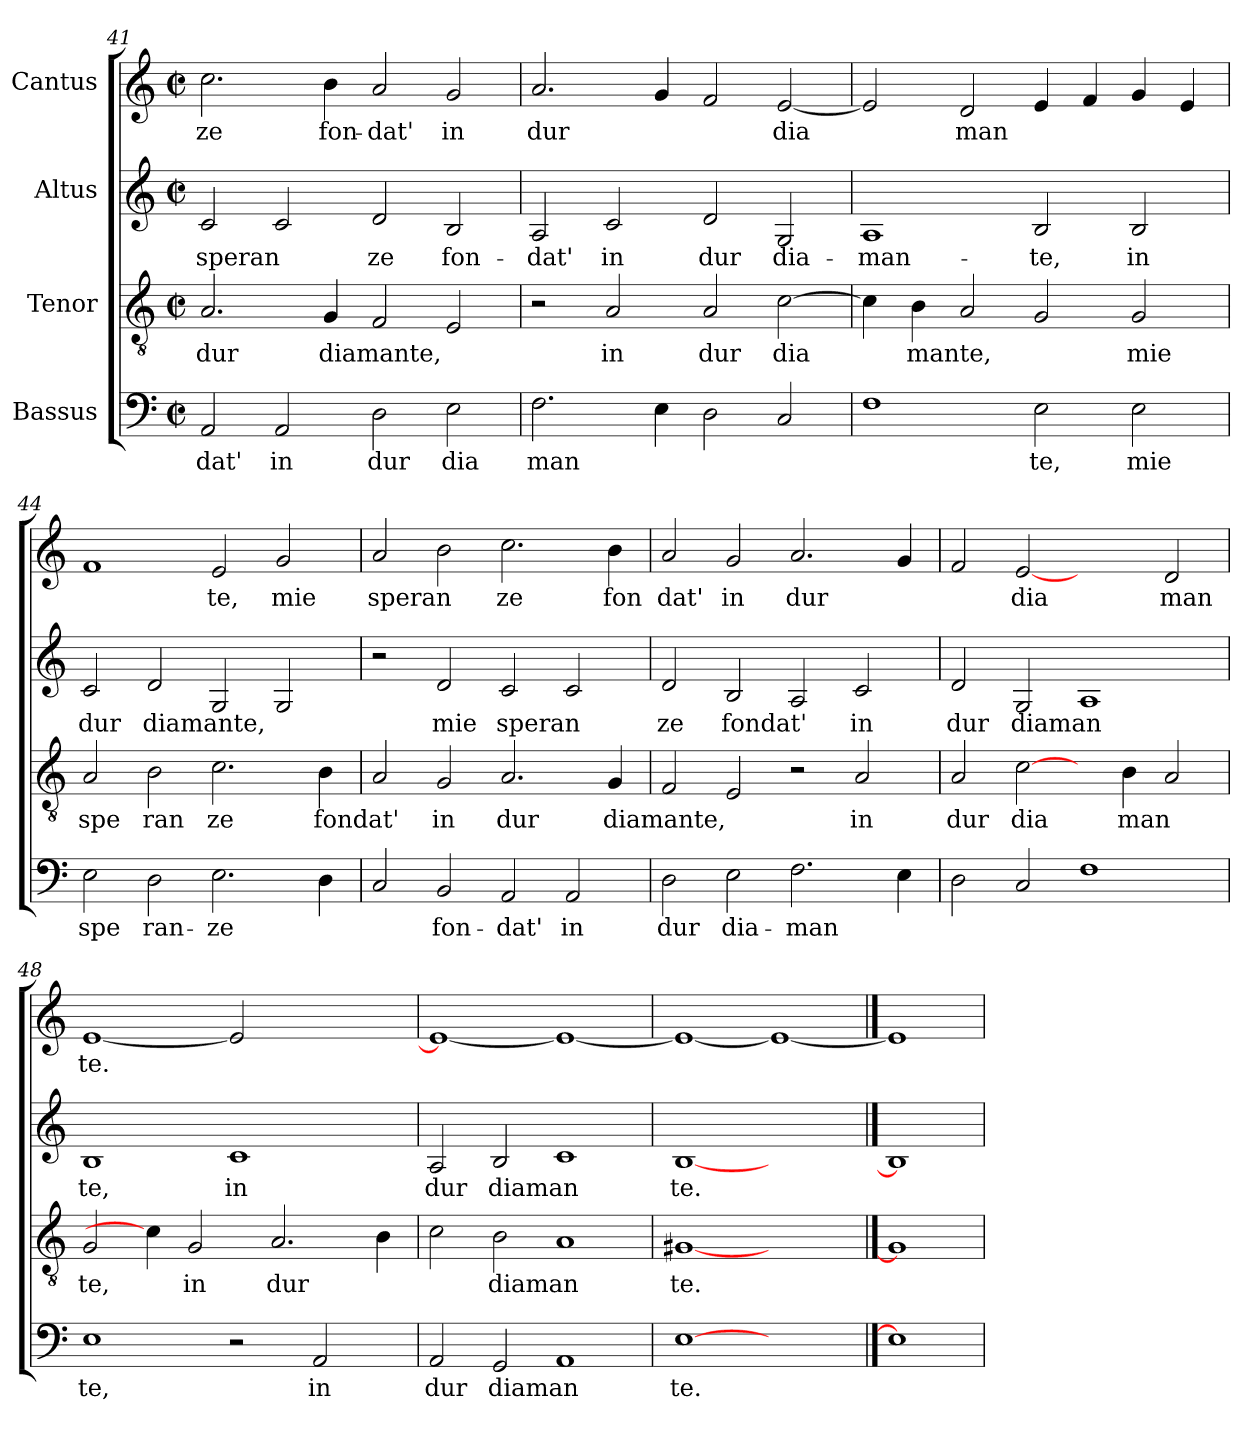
**kern	**text	**kern	**text	**kern	**text	**kern	**text
*part4	*part4	*part3	*part3	*part2	*part2	*part1	*part1
*staff4	*staff4	*staff3	*staff3	*staff2	*staff2	*staff1	*staff1
*I"Bassus	*	*I"Tenor	*	*I"Altus	*	*I"Cantus	*
*clefF4	*	*clefGv2	*	*clefG2	*	*clefG2	*
*k[]	*	*k[]	*	*k[]	*	*k[]	*
*C:	*	*C:	*	*C:	*	*C:	*
*M2/2	*	*M2/2	*	*M2/2	*	*M2/2	*
*met(c|)	*	*met(c|)	*	*met(c|)	*	*met(c|)	*
=41	=41	=41	=41	=41	=41	=41	=41
!	!LO:LY:b:cj	!	!LO:LY:b:cj	!	!LO:LY:b:cj	!	!LO:LY:b:cj
2AA/	dat'	2.A/	dur	2c/	speran-	2.cc\	-ze
!	!LO:LY:b:cj	!	!	!	!LO:LY:b:cj	!	!
2AA/	in	.	.	2c/	--	.	.
!	!	!	!LO:LY:b:cj	!	!	!	!LO:LY:b:cj
.	.	4G/	diamante,	.	.	4b\	fon-
!	!LO:LY:b:cj	!	!LO:LY:b:cj	!	!LO:LY:b:cj	!	!LO:LY:b:cj
2D\	dur	2F/	.	2d/	-ze	2a/	-dat'
!	!LO:LY:b:cj	!	!LO:LY:b:cj	!	!LO:LY:b:cj	!	!LO:LY:b:cj
2E\	dia	2E/	.	2B/	fon-	2g/	in
=42	=42	=42	=42	=42	=42	=42	=42
!	!LO:LY:b:cj	!	!	!	!LO:LY:b:cj	!	!LO:LY:b:cj
2.F\	man	2r	.	2A/	-dat'	2.a/	dur
!	!	!	!LO:LY:b:cj	!	!LO:LY:b:cj	!	!
.	.	2A/	in	2c/	in	.	.
!	!LO:LY:b:cj	!	!	!	!	!	!LO:LY:b:cj
4E\	.	.	.	.	.	4g/	.
!	!LO:LY:b:cj	!	!LO:LY:b:cj	!	!LO:LY:b:cj	!	!LO:LY:b:cj
2D\	.	2A/	dur	2d/	dur	2f/	.
!	!LO:LY:b:cj	!	!LO:LY:b:cj	!	!LO:LY:b:cj	!	!LO:LY:b:cj
2C/	.	[>2c\	dia-	2G/	dia-	[<2e/	dia-
=43	=43	=43	=43	=43	=43	=43	=43
!	!LO:LY:b:cj	!	!LO:LY:b:cj	!	!LO:LY:b:cj	!	!LO:LY:b:cj
1F	.	4c\]	--	1A	-man-	2e/]	--
!	!	!	!LO:LY:b:cj	!	!	!	!
.	.	4B\	-mante,	.	.	.	.
!	!	!	!LO:LY:b:cj	!	!	!	!LO:LY:b:cj
.	.	2A/	.	.	.	2d/	-man-
!	!LO:LY:b:cj	!	!LO:LY:b:cj	!	!LO:LY:b:cj	!	!LO:LY:b:cj
2E\	te,	2G/	.	2B/	-te,	4e/	--
!	!	!	!	!	!	!	!LO:LY:b:cj
.	.	.	.	.	.	4f/	--
!	!LO:LY:b:cj	!	!LO:LY:b:cj	!	!LO:LY:b:cj	!	!LO:LY:b:cj
2E\	mie	2G/	mie	2B/	in	4g/	--
!	!	!	!	!	!	!	!LO:LY:b:cj
.	.	.	.	.	.	4e/	--
!!LO:LB:g=z
=44	=44	=44	=44	=44	=44	=44	=44
!	!LO:LY:b:cj	!	!LO:LY:b:cj	!	!LO:LY:b:cj	!	!LO:LY:b:cj
2E\	spe	2A/	spe	2c/	dur	1f	--
!	!LO:LY:b:cj	!	!LO:LY:b:cj	!	!LO:LY:b:cj	!	!
2D\	ran-	2B\	ran	2d/	diamante,	.	.
!	!LO:LY:b:cj	!	!LO:LY:b:cj	!	!LO:LY:b:cj	!	!LO:LY:b:cj
2.E\	-ze	2.c\	ze	2G/	.	2e/	-te,
!	!	!	!	!	!LO:LY:b:cj	!	!LO:LY:b:cj
.	.	.	.	2G/	.	2g/	mie
!	!LO:LY:b:cj	!	!LO:LY:b:cj	!	!	!	!
4D\	.	4B\	fondat'	.	.	.	.
=45	=45	=45	=45	=45	=45	=45	=45
!	!LO:LY:b:cj	!	!LO:LY:b:cj	!	!	!	!LO:LY:b:cj
2C/	.	2A/	.	2r	.	2a/	speran
!	!LO:LY:b:cj	!	!LO:LY:b:cj	!	!LO:LY:b:cj	!	!LO:LY:b:cj
2BB/	fon-	2G/	in	2d/	mie	2b\	.
!	!LO:LY:b:cj	!	!LO:LY:b:cj	!	!LO:LY:b:cj	!	!LO:LY:b:cj
2AA/	-dat'	2.A/	dur	2c/	speran-	2.cc\	ze
!	!LO:LY:b:cj	!	!	!	!LO:LY:b:cj	!	!
2AA/	in	.	.	2c/	--	.	.
!	!	!	!LO:LY:b:cj	!	!	!	!LO:LY:b:cj
.	.	4G/	diamante,	.	.	4b\	fon
=46	=46	=46	=46	=46	=46	=46	=46
!	!LO:LY:b:cj	!	!LO:LY:b:cj	!	!LO:LY:b:cj	!	!LO:LY:b:cj
2D\	dur	2F/	.	2d/	-ze	2a/	dat'
!	!LO:LY:b:cj	!	!LO:LY:b:cj	!	!LO:LY:b:cj	!	!LO:LY:b:cj
2E\	dia-	2E/	.	2B/	fondat'	2g/	in
!	!LO:LY:b:cj	!	!	!	!LO:LY:b:cj	!	!LO:LY:b:cj
2.F\	-man-	2r	.	2A/	.	2.a/	dur
!	!	!	!LO:LY:b:cj	!	!LO:LY:b:cj	!	!
.	.	2A/	in	2c/	in	.	.
!	!LO:LY:b:cj	!	!	!	!	!	!LO:LY:b:cj
4E\	--	.	.	.	.	4g/	.
=47	=47	=47	=47	=47	=47	=47	=47
!	!LO:LY:b:cj	!	!LO:LY:b:cj	!	!LO:LY:b:cj	!	!LO:LY:b:cj
2D\	--	2A/	dur	2d/	dur	2f/	.
!	!LO:LY:b:cj	!	!LO:LY:b:cj	!	!LO:LY:b:cj	!	!LO:LY:b:cj
2C/	--	[2c\	dia	2G/	diaman-	[2e	dia
!	!LO:LY:b:cj	!	!	!	!LO:LY:b:cj	!	!
1F	--	4ryy	.	1A	--	2ryy	.
!	!	!	!LO:LY:b:cj	!	!	!	!
.	.	4B\	man	.	.	.	.
!	!	!	!LO:LY:b:cj	!	!	!	!LO:LY:b:cj
.	.	2A/	.	.	.	2d/	man
=48	=48	=48	=48	=48	=48	=48	=48
!	!LO:LY:b:cj	!	!LO:LY:b:cj	!	!LO:LY:b:cj	!	!LO:LY:b:cj
1E	-te,	2G/	te,	1B	-te,	[<1e	te.
.	.	4c\]	.	.	.	.	.
!	!	!	!LO:LY:b:cj	!	!	!	!
.	.	2G/	in	.	.	.	.
!	!	!	!	!	!LO:LY:b:cj	!	!
2r	.	.	.	1c	in	2e]	.
!	!	!	!LO:LY:b:cj	!	!	!	!
.	.	2.A/	dur	.	.	.	.
!	!LO:LY:b:cj	!	!	!	!	!	!
2AA/	in	.	.	.	.	2.ryy	.
!	!	!	!LO:LY:b:cj	!	!	!	!
4ryy	.	4B\	.	4ryy	.	.	.
=49	=49	=49	=49	=49	=49	=49	=49
!	!LO:LY:b:cj	!	!LO:LY:b:cj	!	!LO:LY:b:cj	!	!LO:LY:b:cj
2AA/	dur	2c\	.	2A/	dur	1e_<	.
!	!LO:LY:b:cj	!	!LO:LY:b:cj	!	!LO:LY:b:cj	!	!
2GG/	diaman-	2B\	diaman	2B/	diaman-	.	.
!	!LO:LY:b:cj	!	!LO:LY:b:cj	!	!LO:LY:b:cj	!	!
1AA	--	1A	.	1c	--	1e_	.
=50	=50	=50	=50	=50	=50	=50	=50
!	!LO:LY:b:cj	!	!LO:LY:b:cj	!	!LO:LY:b:cj	!	!LO:LY:b:cj
[1E	-te.	[1G#X	te.	[1B	-te.	1e_	.
1ryy	.	1ryy	.	1ryy	.	1e_	.
==51	==51	==51	==51	==51	==51	==51	==51
1E]	.	1G#]	.	1B]	.	1e]	.
=	=	=	=	=	=	=	=
*-	*-	*-	*-	*-	*-	*-	*-
